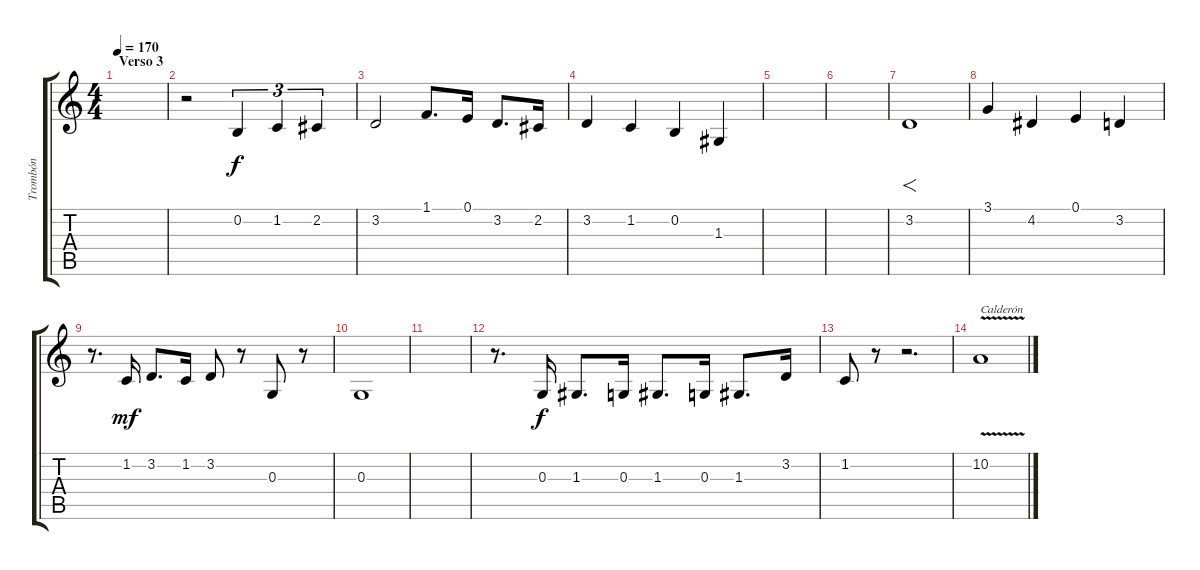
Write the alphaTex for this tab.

\track ("Trombón" "Trombón") {instrument trombone}
\staff {score tabs}
\tuning (E4 B3 G3 D3 A2 E2) {hide}
\ts (4 4)
\section ("" "Verso 3")
\tempo 170
\clef g2
\ks c
|
r.2 0.2.4{tu (3 2)} 1.2.4{tu (3 2)} 2.2.4{tu (3 2)} |
3.2.2 1.1.8{d} 0.1.16 3.2.8{d} 2.2.16 |
3.2.4 1.2.4 0.2.4 1.3.4 |
|
|
3.2.1{f} |
3.1.4 4.2.4 0.1.4 3.2.4 |
r.8{d} 1.2.16{dy mf} 3.2.8{d} 1.2.16 3.2.8 r.8 0.3.8 r.8 |
0.3.1 |
|
r.8{d} 0.3.16{dy f} 1.3.8{d} 0.3.16 1.3.8{d} 0.3.16 1.3.8{d} 3.2.16 |
1.2.8 r.8 r.2{d} |
10.2{v}.1{txt "Calderón"}
